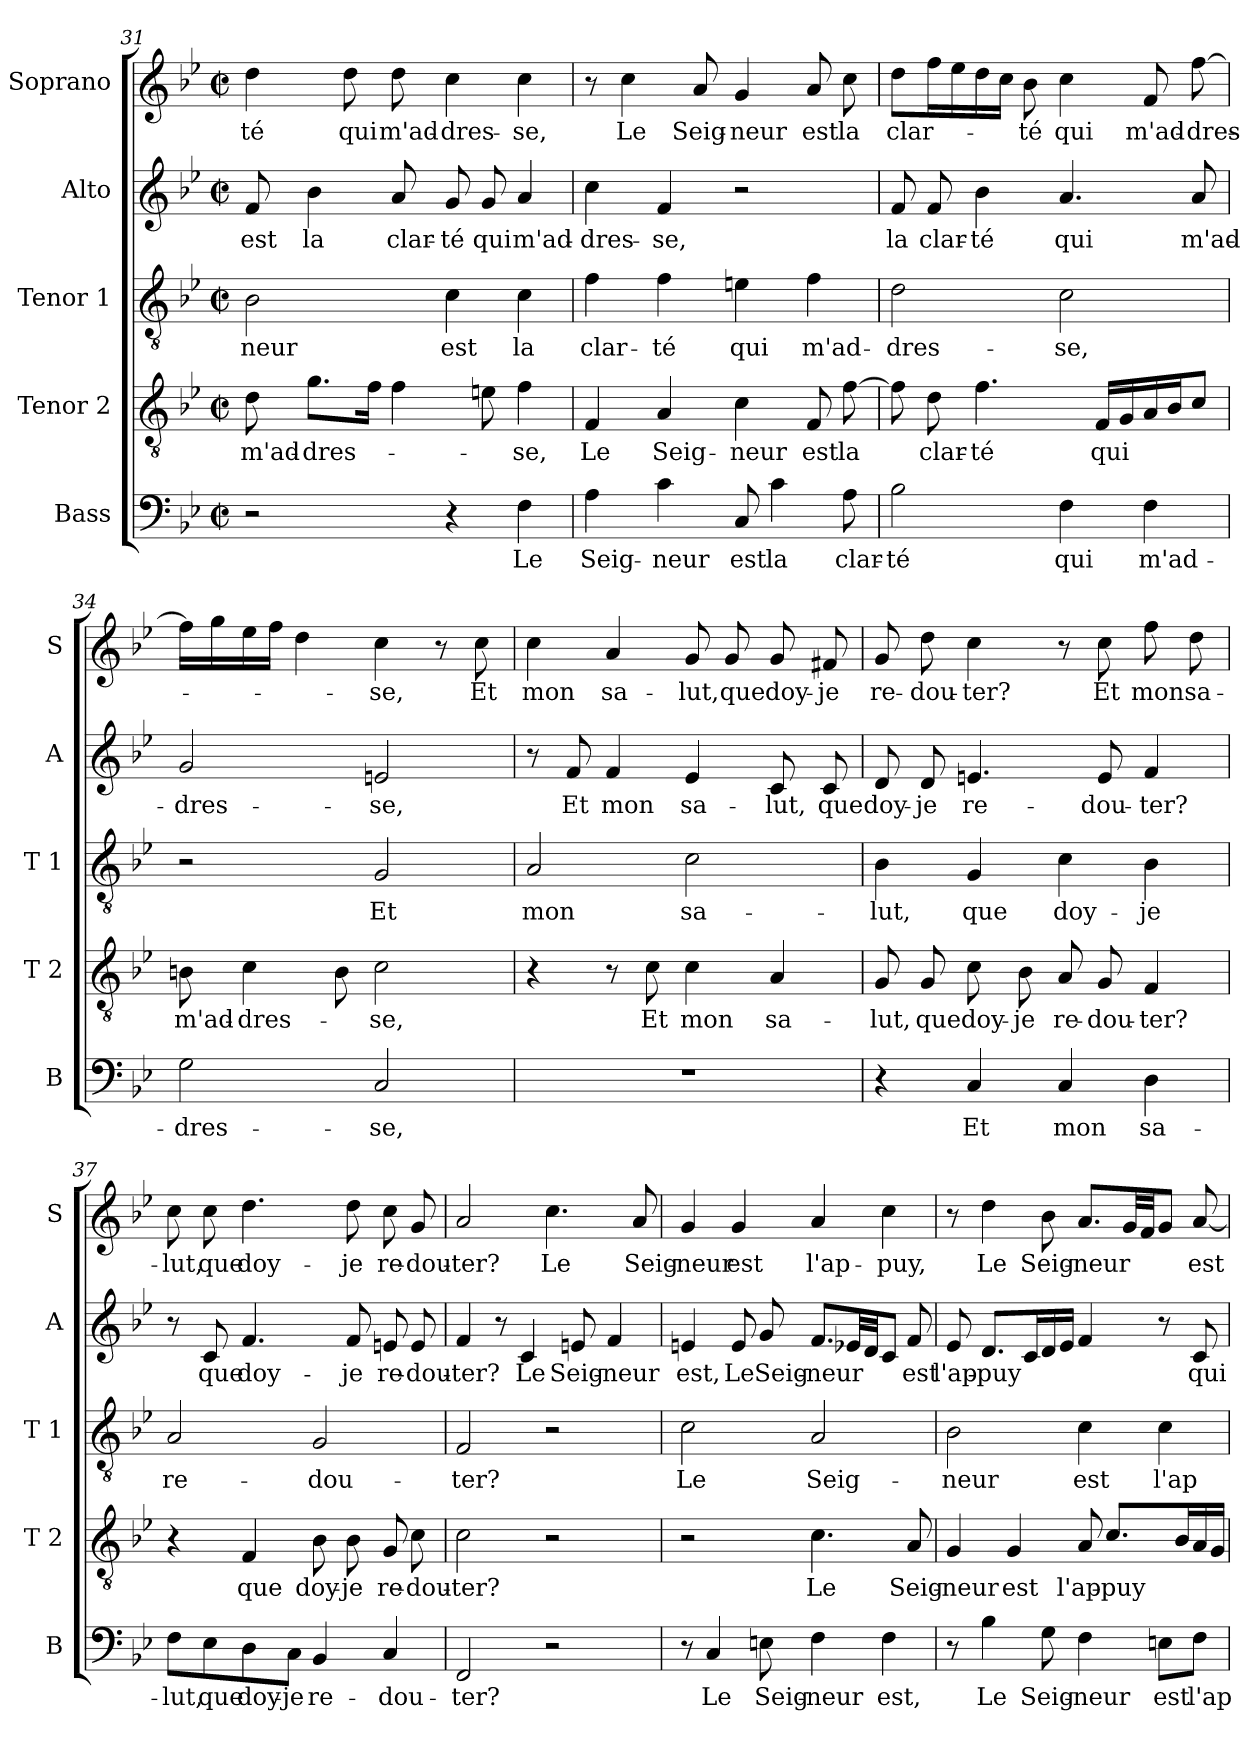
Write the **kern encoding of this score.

**kern	**text	**kern	**text	**kern	**text	**kern	**text	**kern	**text
*part5	*part5	*part4	*part4	*part3	*part3	*part2	*part2	*part1	*part1
*staff5	*staff5	*staff4	*staff4	*staff3	*staff3	*staff2	*staff2	*staff1	*staff1
*I"Bass	*	*I"Tenor 2	*	*I"Tenor 1	*	*I"Alto	*	*I"Soprano	*
*I'B	*	*I'T 2	*	*I'T 1	*	*I'A	*	*I'S	*
!!LO:PB:g=z
*clefF4	*	*clefGv2	*	*clefGv2	*	*clefG2	*	*clefG2	*
*k[b-e-]	*	*k[b-e-]	*	*k[b-e-]	*	*k[b-e-]	*	*k[b-e-]	*
*B-:	*	*B-:	*	*B-:	*	*B-:	*	*B-:	*
*M2/2	*	*M2/2	*	*M2/2	*	*M2/2	*	*M2/2	*
*met(c|)	*	*met(c|)	*	*met(c|)	*	*met(c|)	*	*met(c|)	*
=31	=31	=31	=31	=31	=31	=31	=31	=31	=31
!	!	!	!LO:LY:b	!	!LO:LY:b	!	!LO:LY:b	!	!LO:LY:b
2r	.	8d\	m'ad-	2B-\	-neur	8f/	est	4dd\	-té
!	!	!	!LO:LY:b	!	!	!	!LO:LY:b	!	!
.	.	8.g\L	-dres-	.	.	4b-\	la	.	.
!	!	!	!	!	!	!	!	!	!LO:LY:b
.	.	.	.	.	.	.	.	8dd\	qui
.	.	16f\Jk	.	.	.	.	.	.	.
!	!	!	!	!	!	!	!LO:LY:b	!	!LO:LY:b
.	.	4f\	.	.	.	8a/	clar-	8dd\	m'ad-
!	!	!	!	!	!LO:LY:b	!	!LO:LY:b	!	!LO:LY:b
4r	.	.	.	4c\	est	8g/	-té	4cc\	-dres-
!	!	!	!	!	!	!	!LO:LY:b	!	!
.	.	8en\	.	.	.	8g/	qui	.	.
!	!LO:LY:b	!	!LO:LY:b	!	!LO:LY:b	!	!LO:LY:b	!	!LO:LY:b
4F\	Le	4f\	-se,	4c\	la	4a/	m'ad-	4cc\	-se,
=32	=32	=32	=32	=32	=32	=32	=32	=32	=32
!	!LO:LY:b	!	!LO:LY:b	!	!LO:LY:b	!	!LO:LY:b	!	!
4A\	Seig-	4F/	Le	4f\	clar-	4cc\	-dres-	8r	.
!	!	!	!	!	!	!	!	!	!LO:LY:b
.	.	.	.	.	.	.	.	4cc\	Le
!	!LO:LY:b	!	!LO:LY:b	!	!LO:LY:b	!	!LO:LY:b	!	!
4c\	-neur	4A/	Seig-	4f\	-té	4f/	-se,	.	.
!	!	!	!	!	!	!	!	!	!LO:LY:b
.	.	.	.	.	.	.	.	8a/	Seig-
!	!LO:LY:b	!	!LO:LY:b	!	!LO:LY:b	!	!	!	!LO:LY:b
8C/	est	4c\	-neur	4en\	qui	2r	.	4g/	-neur
!	!LO:LY:b	!	!	!	!	!	!	!	!
4c\	la	.	.	.	.	.	.	.	.
!	!	!	!LO:LY:b	!	!LO:LY:b	!	!	!	!LO:LY:b
.	.	8F/	est	4f\	m'ad-	.	.	8a/	est
!	!LO:LY:b	!	!LO:LY:b	!	!	!	!	!	!LO:LY:b
8A\	clar-	[8f\	la	.	.	.	.	8cc\	la
=33	=33	=33	=33	=33	=33	=33	=33	=33	=33
!	!LO:LY:b	!	!	!	!LO:LY:b	!	!LO:LY:b	!	!LO:LY:b
2B-\	-té	8f\]	.	2d\	-dres-	8f/	la	8dd\L	clar-
!	!	!	!LO:LY:b	!	!	!	!LO:LY:b	!	!
.	.	8d\	clar-	.	.	8f/	clar-	16ff\L	.
.	.	.	.	.	.	.	.	16ee-\	.
!	!	!	!LO:LY:b	!	!	!	!LO:LY:b	!	!
.	.	4.f\	-té	.	.	4b-\	-té	16dd\	.
.	.	.	.	.	.	.	.	16cc\JJ	.
!	!	!	!	!	!	!	!	!	!LO:LY:b
.	.	.	.	.	.	.	.	8b-\	-té
!	!LO:LY:b	!	!	!	!LO:LY:b	!	!LO:LY:b	!	!LO:LY:b
4F\	qui	.	.	2c\	-se,	4.a/	qui	4cc\	qui
!	!	!	!LO:LY:b	!	!	!	!	!	!
.	.	16F/LL	qui	.	.	.	.	.	.
.	.	16G/	.	.	.	.	.	.	.
!	!LO:LY:b	!	!	!	!	!	!	!	!LO:LY:b
4F\	m'ad-	16A/	.	.	.	.	.	8f/	m'ad-
.	.	16B-/J	.	.	.	.	.	.	.
!	!	!	!	!	!	!	!LO:LY:b	!	!LO:LY:b
.	.	8c/J	.	.	.	8a/	m'ad-	[8ff\	-dres-
=34	=34	=34	=34	=34	=34	=34	=34	=34	=34
!	!LO:LY:b	!	!LO:LY:b	!	!	!	!LO:LY:b	!	!
2G\	-dres-	8Bn\	m'ad-	2r	.	2g/	-dres-	16ff\LL]	.
.	.	.	.	.	.	.	.	16gg\	.
!	!	!	!LO:LY:b	!	!	!	!	!	!
.	.	4c\	-dres-	.	.	.	.	16ee-\	.
.	.	.	.	.	.	.	.	16ff\JJ	.
.	.	.	.	.	.	.	.	4dd\	.
.	.	8B\	.	.	.	.	.	.	.
!	!LO:LY:b	!	!LO:LY:b	!	!LO:LY:b	!	!LO:LY:b	!	!LO:LY:b
2C/	-se,	2c\	-se,	2G/	Et	2en/	-se,	4cc\	-se,
.	.	.	.	.	.	.	.	8r	.
!	!	!	!	!	!	!	!	!	!LO:LY:b
.	.	.	.	.	.	.	.	8cc\	Et
!!LO:LB:g=z
=35	=35	=35	=35	=35	=35	=35	=35	=35	=35
!	!	!	!	!	!LO:LY:b	!	!	!	!LO:LY:b
1r	.	4r	.	2A/	mon	8r	.	4cc\	mon
!	!	!	!	!	!	!	!LO:LY:b	!	!
.	.	.	.	.	.	8f/	Et	.	.
!	!	!	!	!	!	!	!LO:LY:b	!	!LO:LY:b
.	.	8r	.	.	.	4f/	mon	4a/	sa-
!	!	!	!LO:LY:b	!	!	!	!	!	!
.	.	8c\	Et	.	.	.	.	.	.
!	!	!	!LO:LY:b	!	!LO:LY:b	!	!LO:LY:b	!	!LO:LY:b
.	.	4c\	mon	2c\	sa-	4e-/	sa-	8g/	-lut,
!	!	!	!	!	!	!	!	!	!LO:LY:b
.	.	.	.	.	.	.	.	8g/	que
!	!	!	!LO:LY:b	!	!	!	!LO:LY:b	!	!LO:LY:b
.	.	4A/	sa-	.	.	8c/	-lut,	8g/	doy-
!	!	!	!	!	!	!	!LO:LY:b	!	!LO:LY:b
.	.	.	.	.	.	8c/	que	8f#X/	-je
=36	=36	=36	=36	=36	=36	=36	=36	=36	=36
!	!	!	!LO:LY:b	!	!LO:LY:b	!	!LO:LY:b	!	!LO:LY:b
4r	.	8G/	-lut,	4B-\	-lut,	8d/	doy-	8g/	re-
!	!	!	!LO:LY:b	!	!	!	!LO:LY:b	!	!LO:LY:b
.	.	8G/	que	.	.	8d/	-je	8dd\	-dou-
!	!LO:LY:b	!	!LO:LY:b	!	!LO:LY:b	!	!LO:LY:b	!	!LO:LY:b
4C/	Et	8c\	doy-	4G/	que	4.en/	re-	4cc\	-ter?
!	!	!	!LO:LY:b	!	!	!	!	!	!
.	.	8B-\	-je	.	.	.	.	.	.
!	!LO:LY:b	!	!LO:LY:b	!	!LO:LY:b	!	!	!	!
4C/	mon	8A/	re-	4c\	doy-	.	.	8r	.
!	!	!	!LO:LY:b	!	!	!	!LO:LY:b	!	!LO:LY:b
.	.	8G/	-dou-	.	.	8e/	-dou-	8cc\	Et
!	!LO:LY:b	!	!LO:LY:b	!	!LO:LY:b	!	!LO:LY:b	!	!LO:LY:b
4D\	sa-	4F/	-ter?	4B-\	-je	4f/	-ter?	8ff\	mon
!	!	!	!	!	!	!	!	!	!LO:LY:b
.	.	.	.	.	.	.	.	8dd\	sa-
=37	=37	=37	=37	=37	=37	=37	=37	=37	=37
!	!LO:LY:b	!	!	!	!LO:LY:b	!	!	!	!LO:LY:b
8F\L	-lut,	4r	.	2A/	re-	8r	.	8cc\	-lut,
!	!LO:LY:b	!	!	!	!	!	!LO:LY:b	!	!LO:LY:b
8E-\	que	.	.	.	.	8c/	que	8cc\	que
!	!LO:LY:b	!	!LO:LY:b	!	!	!	!LO:LY:b	!	!LO:LY:b
8D\	doy-	4F/	que	.	.	4.f/	doy-	4.dd\	doy-
!	!LO:LY:b	!	!	!	!	!	!	!	!
8C\J	-je	.	.	.	.	.	.	.	.
!	!LO:LY:b	!	!LO:LY:b	!	!LO:LY:b	!	!	!	!
4BB-/	re-	8B-\	doy-	2G/	-dou-	.	.	.	.
!	!	!	!LO:LY:b	!	!	!	!LO:LY:b	!	!LO:LY:b
.	.	8B-\	-je	.	.	8f/	-je	8dd\	-je
!	!LO:LY:b	!	!LO:LY:b	!	!	!	!LO:LY:b	!	!LO:LY:b
4C/	-dou-	8G/	re-	.	.	8en/	re-	8cc\	re-
!	!	!	!LO:LY:b	!	!	!	!LO:LY:b	!	!LO:LY:b
.	.	8c\	-dou-	.	.	8e/	-dou-	8g/	-dou-
!!LO:LB:g=z
=38	=38	=38	=38	=38	=38	=38	=38	=38	=38
!	!LO:LY:b	!	!LO:LY:b	!	!LO:LY:b	!	!LO:LY:b	!	!LO:LY:b
2FF/	-ter?	2c\	-ter?	2F/	-ter?	4f/	-ter?	2a/	-ter?
.	.	.	.	.	.	8r	.	.	.
!	!	!	!	!	!	!	!LO:LY:b	!	!
.	.	.	.	.	.	4c/	Le	.	.
!	!	!	!	!	!	!	!	!	!LO:LY:b
2r	.	2r	.	2r	.	.	.	4.cc\	Le
!	!	!	!	!	!	!	!LO:LY:b	!	!
.	.	.	.	.	.	8en/	Seig-	.	.
!	!	!	!	!	!	!	!LO:LY:b	!	!
.	.	.	.	.	.	4f/	-neur	.	.
!	!	!	!	!	!	!	!	!	!LO:LY:b
.	.	.	.	.	.	.	.	8a/	Seig-
=39	=39	=39	=39	=39	=39	=39	=39	=39	=39
!	!	!	!	!	!LO:LY:b	!	!LO:LY:b	!	!LO:LY:b
8r	.	2r	.	2c\	Le	4en/	est,	4g/	-neur
!	!LO:LY:b	!	!	!	!	!	!	!	!
4C/	Le	.	.	.	.	.	.	.	.
!	!	!	!	!	!	!	!LO:LY:b	!	!LO:LY:b
.	.	.	.	.	.	8e/	Le	4g/	est
!	!LO:LY:b	!	!	!	!	!	!LO:LY:b	!	!
8En\	Seig-	.	.	.	.	8g/	Seig-	.	.
!	!LO:LY:b	!	!LO:LY:b	!	!LO:LY:b	!	!LO:LY:b	!	!LO:LY:b
4F\	-neur	4.c\	Le	2A/	Seig-	8.f/L	-neur	4a/	l'ap-
.	.	.	.	.	.	32e-X/LL	.	.	.
.	.	.	.	.	.	32d/JJ	.	.	.
!	!LO:LY:b	!	!	!	!	!	!	!	!LO:LY:b
4F\	est,	.	.	.	.	8c/J	.	4cc\	-puy,
!	!	!	!LO:LY:b	!	!	!	!LO:LY:b	!	!
.	.	8A/	Seig-	.	.	8f/	est	.	.
=40	=40	=40	=40	=40	=40	=40	=40	=40	=40
!	!	!	!LO:LY:b	!	!LO:LY:b	!	!LO:LY:b	!	!
8r	.	4G/	-neur	2B-\	-neur	8e-/	l'ap-	8r	.
!	!LO:LY:b	!	!	!	!	!	!LO:LY:b	!	!LO:LY:b
4B-\	Le	.	.	.	.	8.d/L	-puy	4dd\	Le
!	!	!	!LO:LY:b	!	!	!	!	!	!
.	.	4G/	est	.	.	.	.	.	.
.	.	.	.	.	.	16c/L	.	.	.
!	!LO:LY:b	!	!	!	!	!	!	!	!LO:LY:b
8G\	Seig-	.	.	.	.	16d/	.	8b-\	Seig-
.	.	.	.	.	.	16e-/JJ	.	.	.
!	!LO:LY:b	!	!LO:LY:b	!	!LO:LY:b	!	!	!	!LO:LY:b
4F\	-neur	8A/	l'ap-	4c\	est	4f/	.	8.a/L	-neur
!	!	!	!LO:LY:b	!	!	!	!	!	!
.	.	8.c/L	-puy	.	.	.	.	.	.
.	.	.	.	.	.	.	.	32g/LL	.
.	.	.	.	.	.	.	.	32f/JJ	.
!	!LO:LY:b	!	!	!	!LO:LY:b	!	!	!	!
8En\L	est	.	.	4c\	l'ap-	8r	.	8g/J	.
.	.	16B-/L	.	.	.	.	.	.	.
!	!LO:LY:b	!	!	!	!	!	!LO:LY:b	!	!LO:LY:b
8F\J	l'ap-	16A/	.	.	.	8c/	qui	[8a/	est
.	.	16G/JJ	.	.	.	.	.	.	.
=	=	=	=	=	=	=	=	=	=
*-	*-	*-	*-	*-	*-	*-	*-	*-	*-
